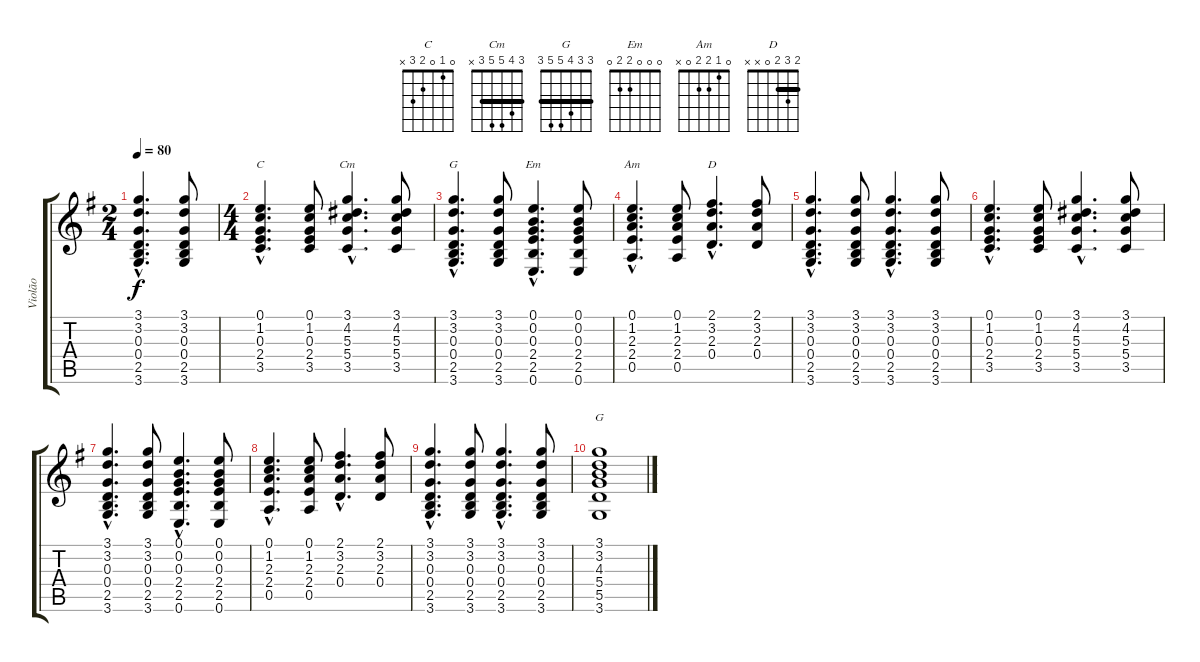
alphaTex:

\track ("Violão" "Violão") {instrument acousticguitarnylon}
\staff {score tabs}
\tuning (E4 B3 G3 D3 A2 E2) {hide}
\chord ("C" 0 1 0 2 3 x)
\chord ("Cm" 3 4 5 5 3 x) {barre 3}
\chord ("G" 3 3 0 0 2 3)
\chord ("Em" 0 0 0 2 2 0)
\chord ("Am" 0 1 2 2 0 x)
\chord ("D" 2 3 2 0 x x) {barre 2}
\chord ("G" 3 3 4 5 5 3) {barre 3}
\ts (2 4)
\tempo 80
\clef g2
\ks g
(3.1{hac} 3.2{hac} 0.3{hac} 0.4{hac} 2.5{hac} 3.6{hac}).4{d dy f} (3.1 3.2 0.3 0.4 2.5 3.6).8 |
\ts (4 4)
(0.1{hac} 1.2{hac} 0.3{hac} 2.4{hac} 3.5{hac}).4{d ch "C"} (0.1 1.2 0.3 2.4 3.5).8 (3.1{hac} 4.2{hac} 5.3{hac} 5.4{hac} 3.5{hac}).4{d ch "Cm"} (3.1 4.2 5.3 5.4 3.5).8 |
(3.1{hac} 3.2{hac} 0.3{hac} 0.4{hac} 2.5{hac} 3.6{hac}).4{d ch "G"} (3.1 3.2 0.3 0.4 2.5 3.6).8 (0.1{hac} 0.2{hac} 0.3{hac} 2.4{hac} 2.5{hac} 0.6{hac}).4{d ch "Em"} (0.1 0.2 0.3 2.4 2.5 0.6).8 |
(0.1{hac} 1.2{hac} 2.3{hac} 2.4{hac} 0.5{hac}).4{d ch "Am"} (0.1 1.2 2.3 2.4 0.5).8 (2.1{hac} 3.2{hac} 2.3{hac} 0.4{hac}).4{d ch "D"} (2.1 3.2 2.3 0.4).8 |
(3.1{hac} 3.2{hac} 0.3{hac} 0.4{hac} 2.5{hac} 3.6{hac}).4{d} (3.1 3.2 0.3 0.4 2.5 3.6).8 (3.1{hac} 3.2{hac} 0.3{hac} 0.4{hac} 2.5{hac} 3.6{hac}).4{d} (3.1 3.2 0.3 0.4 2.5 3.6).8 |
(0.1{hac} 1.2{hac} 0.3{hac} 2.4{hac} 3.5{hac}).4{d} (0.1 1.2 0.3 2.4 3.5).8 (3.1{hac} 4.2{hac} 5.3{hac} 5.4{hac} 3.5{hac}).4{d} (3.1 4.2 5.3 5.4 3.5).8 |
(3.1{hac} 3.2{hac} 0.3{hac} 0.4{hac} 2.5{hac} 3.6{hac}).4{d} (3.1 3.2 0.3 0.4 2.5 3.6).8 (0.1{hac} 0.2{hac} 0.3{hac} 2.4{hac} 2.5{hac} 0.6{hac}).4{d} (0.1 0.2 0.3 2.4 2.5 0.6).8 |
(0.1{hac} 1.2{hac} 2.3{hac} 2.4{hac} 0.5{hac}).4{d} (0.1 1.2 2.3 2.4 0.5).8 (2.1{hac} 3.2{hac} 2.3{hac} 0.4{hac}).4{d} (2.1 3.2 2.3 0.4).8 |
(3.1{hac} 3.2{hac} 0.3{hac} 0.4{hac} 2.5{hac} 3.6{hac}).4{d} (3.1 3.2 0.3 0.4 2.5 3.6).8{volume 10} (3.1{hac} 3.2{hac} 0.3{hac} 0.4{hac} 2.5{hac} 3.6{hac}).4{d volume 8} (3.1 3.2 0.3 0.4 2.5 3.6).8{volume 6} |
(3.1 3.2 4.3 5.4 5.5 3.6).1{ch "G" volume 4}
